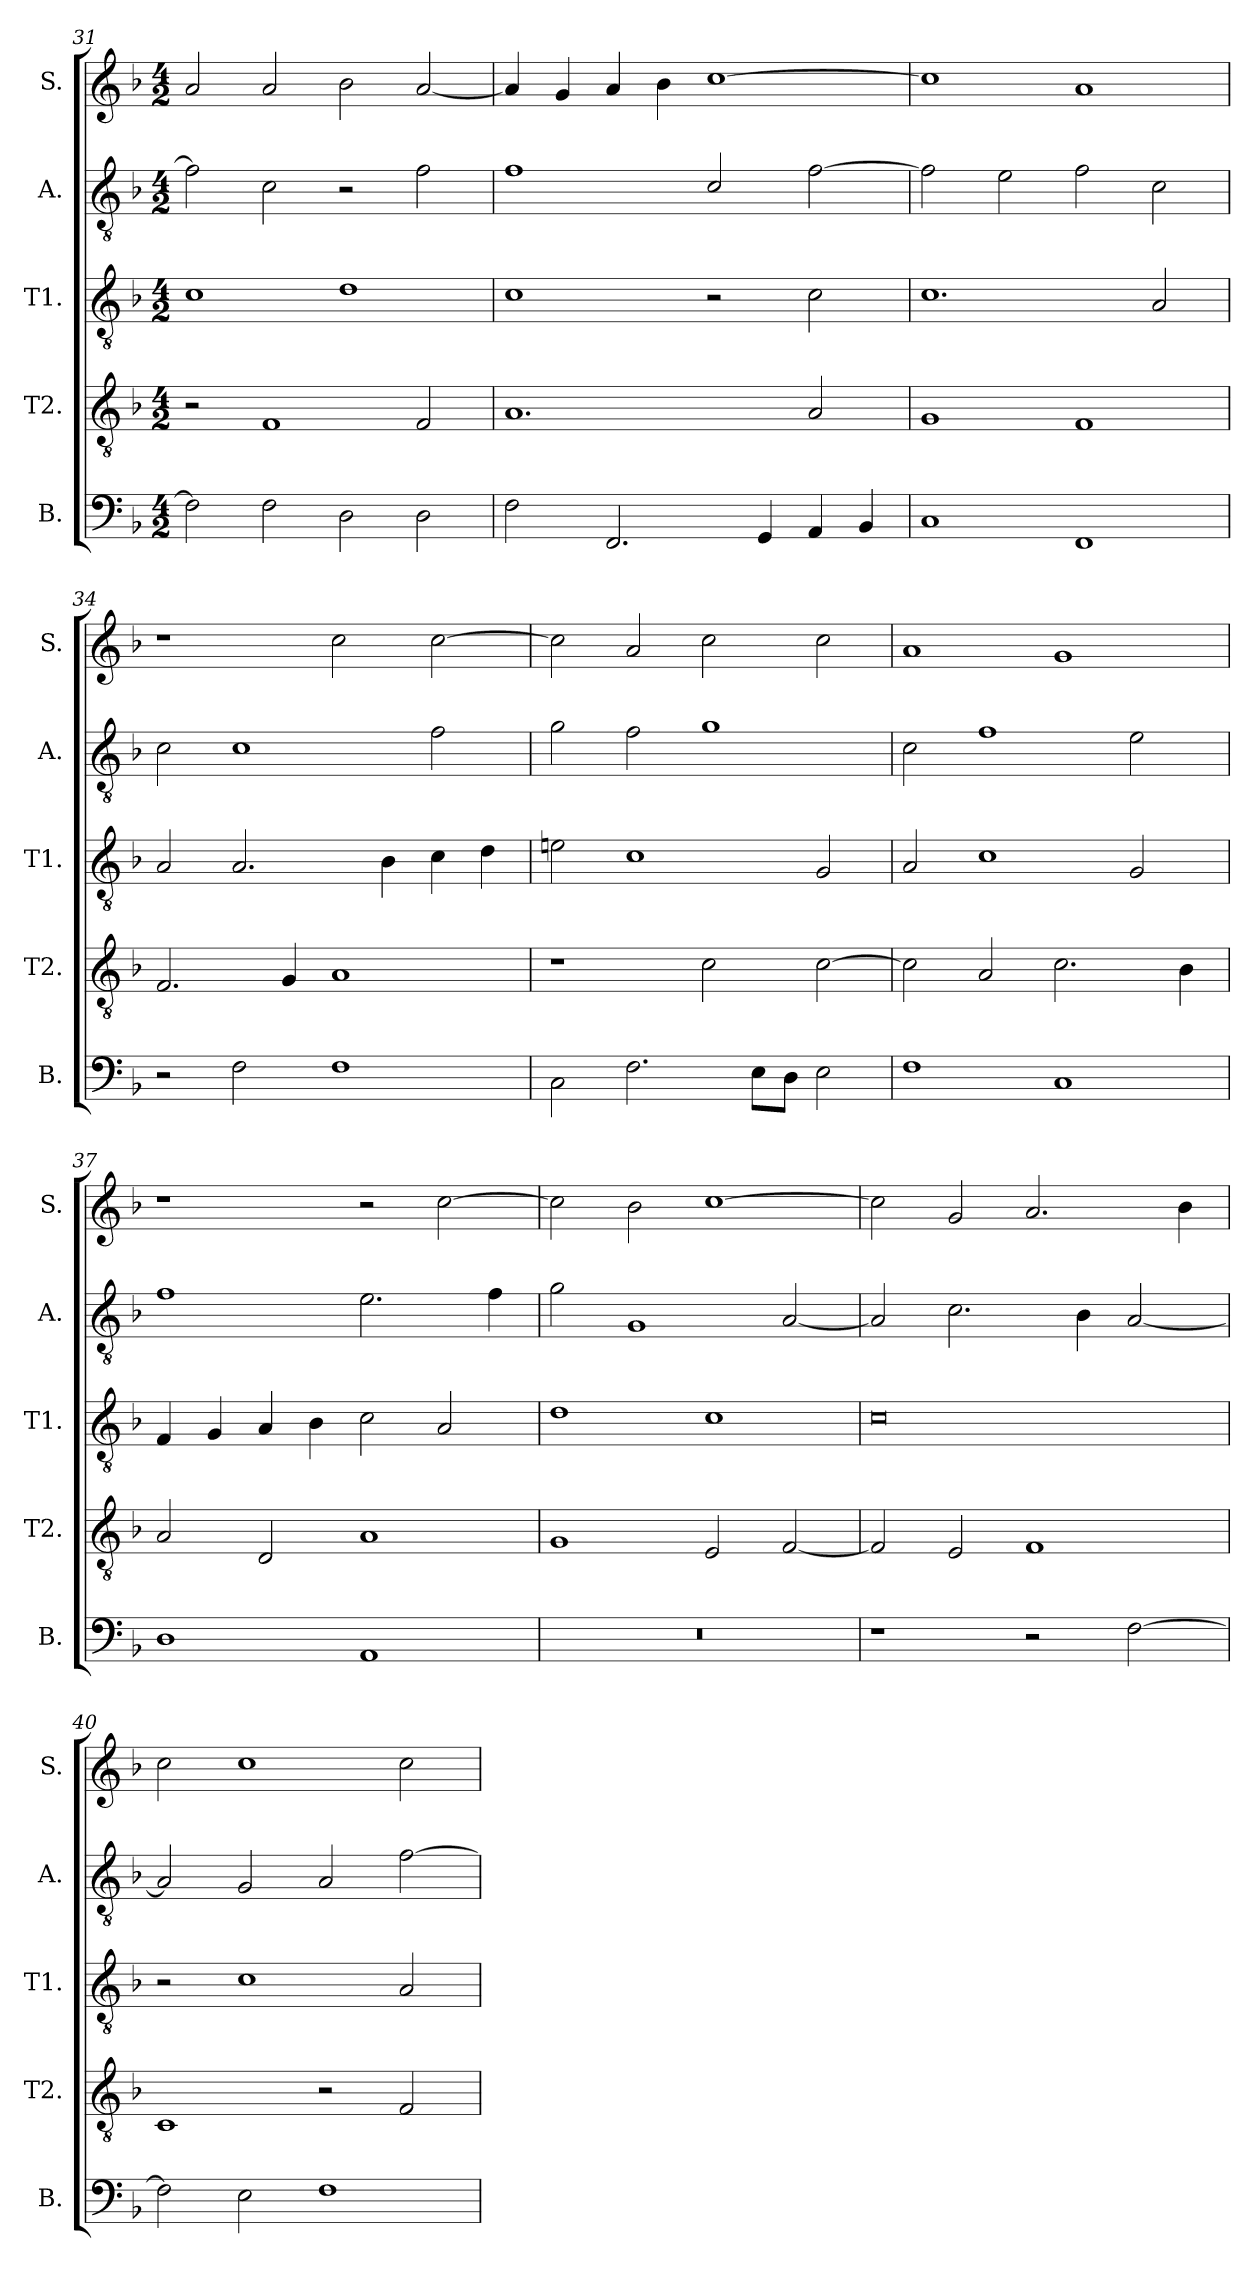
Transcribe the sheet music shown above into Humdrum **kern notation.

**kern	**kern	**kern	**kern	**kern
*part5	*part4	*part3	*part2	*part1
*staff5	*staff4	*staff3	*staff2	*staff1
*I"B.	*I"T2.	*I"T1.	*I"A.	*I"S.
*I'B.	*I'T2.	*I'T1.	*I'A.	*I'S.
!!LO:PB:g=z
*clefF4	*clefGv2	*clefGv2	*clefGv2	*clefG2
*k[b-]	*k[b-]	*k[b-]	*k[b-]	*k[b-]
*F:	*F:	*F:	*F:	*F:
*M4/2	*M4/2	*M4/2	*M4/2	*M4/2
=31	=31	=31	=31	=31
2F\]	2r	1c	2f\]	2a/
2F\	1F	.	2c\	2a/
2D\	.	1d	2r	2b-\
2D\	2F/	.	2f\	[2a/
=32	=32	=32	=32	=32
2F\	1.A	1c	1f	4a/]
.	.	.	.	4g/
2.FF/	.	.	.	4a/
.	.	.	.	4b-\
.	.	2r	2c/	[1cc
4GG/	.	.	.	.
4AA/	2A/	2c\	[2f\	.
4BB-/	.	.	.	.
=33	=33	=33	=33	=33
1C	1G	1.c	2f\]	1cc]
.	.	.	2e\	.
1FF	1F	.	2f\	1a
.	.	2A/	2c\	.
=34	=34	=34	=34	=34
2r	2.F/	2A/	2c\	1r
2F\	.	2.A/	1c	.
.	4G/	.	.	.
1F	1A	.	.	2cc\
.	.	4B-\	.	.
.	.	4c\	2f\	[2cc\
.	.	4d\	.	.
!!LO:LB:g=z
=35	=35	=35	=35	=35
2C\	1r	2en\	2g\	2cc\]
2.F\	.	1c	2f\	2a/
.	2c\	.	1g	2cc\
8E\L	.	.	.	.
8D\J	.	.	.	.
2E\	[2c\	2G/	.	2cc\
=36	=36	=36	=36	=36
1F	2c\]	2A/	2c\	1a
.	2A/	1c	1f	.
1C	2.c\	.	.	1g
.	.	2G/	2e\	.
.	4B-\	.	.	.
=37	=37	=37	=37	=37
1D	2A/	4F/	1f	1r
.	.	4G/	.	.
.	2D/	4A/	.	.
.	.	4B-\	.	.
1AA	1A	2c\	2.e\	2r
.	.	2A/	.	[2cc\
.	.	.	4f\	.
=38	=38	=38	=38	=38
0r	1G	1d	2g\	2cc\]
.	.	.	1G	2b-\
.	2E/	1c	.	[1cc
.	[2F/	.	[2A/	.
!!LO:PB:g=z
=39	=39	=39	=39	=39
1r	2F/]	0c	2A/]	2cc\]
.	2E/	.	2.c\	2g/
2r	1F	.	.	2.a/
.	.	.	4B-\	.
[2F\	.	.	[2A/	.
.	.	.	.	4b-\
=40	=40	=40	=40	=40
2F\]	1C	2r	2A/]	2cc\
2E\	.	1c	2G/	1cc
1F	2r	.	2A/	.
.	2F/	2A/	[2f\	2cc\
=	=	=	=	=
*-	*-	*-	*-	*-
